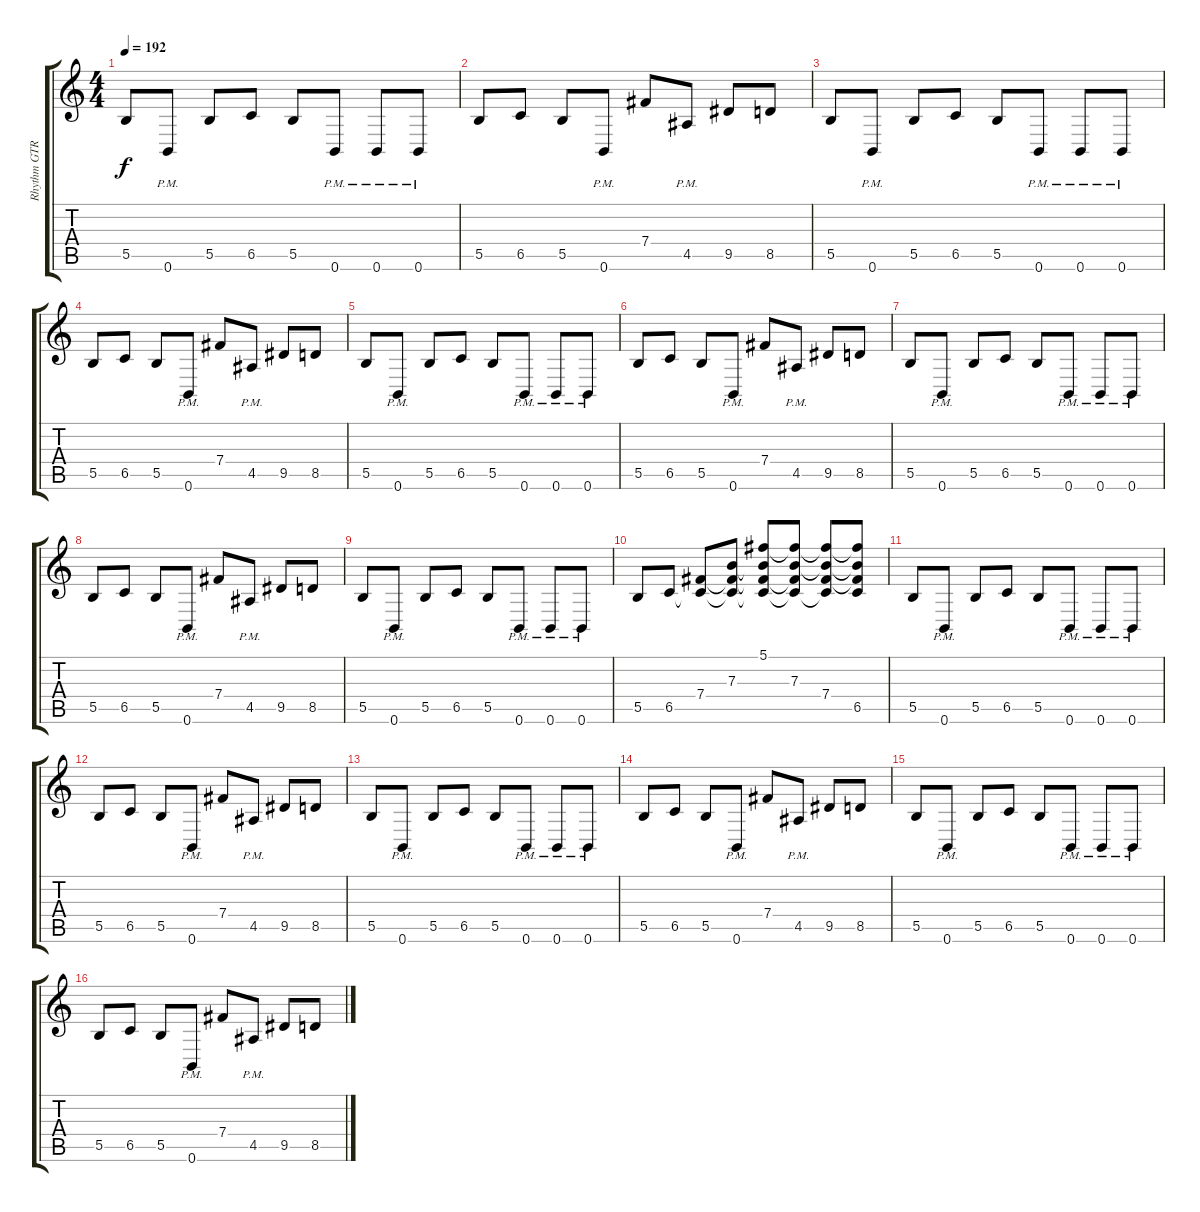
\track ("Rhythm GTR 1" "Rhythm GTR") {instrument overdrivenguitar}
\staff {score tabs}
\tuning (Db4 Ab3 E3 B2 Gb2 B1) {hide}
\ts (4 4)
\tempo 192
\clef g2
\ks aminor
5.5.8{dy f} 0.6{pm}.8 5.5.8 6.5.8 5.5.8 0.6{pm}.8 0.6{pm}.8 0.6{pm}.8 |
5.5.8 6.5.8 5.5.8 0.6{pm}.8 7.4.8 4.5{pm}.8 9.5.8 8.5.8 |
5.5.8 0.6{pm}.8 5.5.8 6.5.8 5.5.8 0.6{pm}.8 0.6{pm}.8 0.6{pm}.8 |
5.5.8 6.5.8 5.5.8 0.6{pm}.8 7.4.8 4.5{pm}.8 9.5.8 8.5.8 |
5.5.8 0.6{pm}.8 5.5.8 6.5.8 5.5.8 0.6{pm}.8 0.6{pm}.8 0.6{pm}.8 |
5.5.8 6.5.8 5.5.8 0.6{pm}.8 7.4.8 4.5{pm}.8 9.5.8 8.5.8 |
5.5.8 0.6{pm}.8 5.5.8 6.5.8 5.5.8 0.6{pm}.8 0.6{pm}.8 0.6{pm}.8 |
5.5.8 6.5.8 5.5.8 0.6{pm}.8 7.4.8 4.5{pm}.8 9.5.8 8.5.8 |
5.5.8 0.6{pm}.8 5.5.8 6.5.8 5.5.8 0.6{pm}.8 0.6{pm}.8 0.6{pm}.8 |
5.5.8 6.5.8 (7.4 6.5{t}).8 (7.3 7.4{t} 6.5{t}).8 (5.1 7.3{t} 7.4{t} 6.5{t}).8 (5.1{t} 7.3 7.4{t} 6.5{t}).8 (5.1{t} 7.3{t} 7.4 6.5{t}).8 (5.1{t} 7.3{t} 7.4{t} 6.5).8 |
5.5.8 0.6{pm}.8 5.5.8 6.5.8 5.5.8 0.6{pm}.8 0.6{pm}.8 0.6{pm}.8 |
5.5.8 6.5.8 5.5.8 0.6{pm}.8 7.4.8 4.5{pm}.8 9.5.8 8.5.8 |
5.5.8 0.6{pm}.8 5.5.8 6.5.8 5.5.8 0.6{pm}.8 0.6{pm}.8 0.6{pm}.8 |
5.5.8 6.5.8 5.5.8 0.6{pm}.8 7.4.8 4.5{pm}.8 9.5.8 8.5.8 |
5.5.8 0.6{pm}.8 5.5.8 6.5.8 5.5.8 0.6{pm}.8 0.6{pm}.8 0.6{pm}.8 |
5.5.8 6.5.8 5.5.8 0.6{pm}.8 7.4.8 4.5{pm}.8 9.5.8 8.5.8
